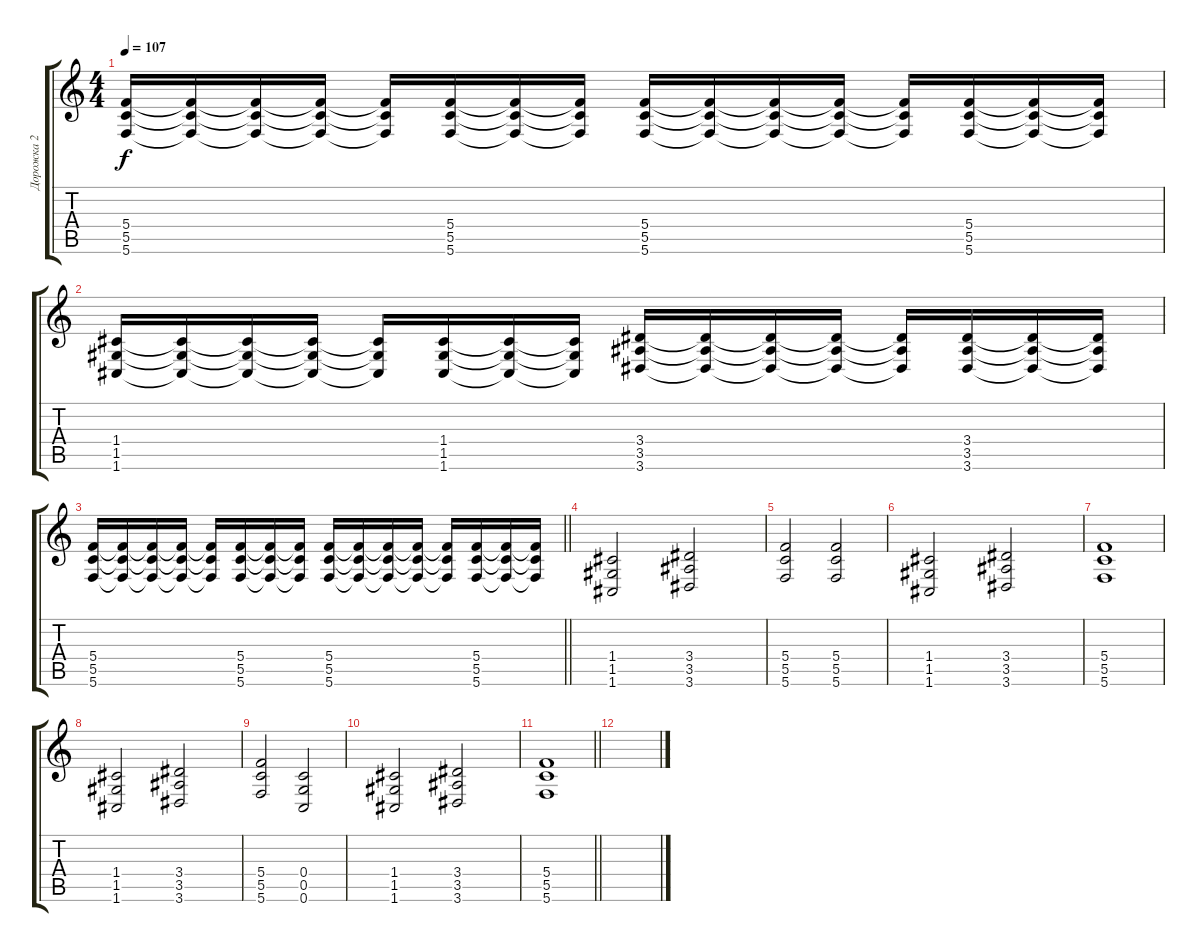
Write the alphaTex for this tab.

\track ("Дорожка 2" "Дорожка 2") {instrument distortionguitar}
\staff {score tabs}
\tuning (D4 A3 F3 C3 G2 C2) {hide}
\ts (4 4)
\tempo 107
\clef g2
\ks c
(5.4 5.5 5.6).16{dy f} (5.4{t} 5.5{t} 5.6{t}).16 (5.4{t} 5.5{t} 5.6{t}).16 (5.4{t} 5.5{t} 5.6{t}).16 (5.4{t} 5.5{t} 5.6{t}).16 (5.4 5.5 5.6).16 (5.4{t} 5.5{t} 5.6{t}).16 (5.4{t} 5.5{t} 5.6{t}).16 (5.4 5.5 5.6).16 (5.4{t} 5.5{t} 5.6{t}).16 (5.4{t} 5.5{t} 5.6{t}).16 (5.4{t} 5.5{t} 5.6{t}).16 (5.4{t} 5.5{t} 5.6{t}).16 (5.4 5.5 5.6).16 (5.4{t} 5.5{t} 5.6{t}).16 (5.4{t} 5.5{t} 5.6{t}).16 |
(1.4 1.5 1.6).16 (1.4{t} 1.5{t} 1.6{t}).16 (1.4{t} 1.5{t} 1.6{t}).16 (1.4{t} 1.5{t} 1.6{t}).16 (1.4{t} 1.5{t} 1.6{t}).16 (1.4 1.5 1.6).16 (1.4{t} 1.5{t} 1.6{t}).16 (1.4{t} 1.5{t} 1.6{t}).16 (3.4 3.5 3.6).16 (3.4{t} 3.5{t} 3.6{t}).16 (3.4{t} 3.5{t} 3.6{t}).16 (3.4{t} 3.5{t} 3.6{t}).16 (3.4{t} 3.5{t} 3.6{t}).16 (3.4 3.5 3.6).16 (3.4{t} 3.5{t} 3.6{t}).16 (3.4{t} 3.5{t} 3.6{t}).16 |
\barLineRight lightlight
(5.4 5.5 5.6).16 (5.4{t} 5.5{t} 5.6{t}).16 (5.4{t} 5.5{t} 5.6{t}).16 (5.4{t} 5.5{t} 5.6{t}).16 (5.4{t} 5.5{t} 5.6{t}).16 (5.4 5.5 5.6).16 (5.4{t} 5.5{t} 5.6{t}).16 (5.4{t} 5.5{t} 5.6{t}).16 (5.4 5.5 5.6).16 (5.4{t} 5.5{t} 5.6{t}).16 (5.4{t} 5.5{t} 5.6{t}).16 (5.4{t} 5.5{t} 5.6{t}).16 (5.4{t} 5.5{t} 5.6{t}).16 (5.4 5.5 5.6).16 (5.4{t} 5.5{t} 5.6{t}).16 (5.4{t} 5.5{t} 5.6{t}).16 |
\section ("" "")
(1.4 1.5 1.6).2 (3.4 3.5 3.6).2 |
(5.4 5.5 5.6).2 (5.4 5.5 5.6).2 |
(1.4 1.5 1.6).2 (3.4 3.5 3.6).2 |
(5.4 5.5 5.6).1 |
(1.4 1.5 1.6).2 (3.4 3.5 3.6).2 |
(5.4 5.5 5.6).2 (0.4 0.5 0.6).2 |
(1.4 1.5 1.6).2 (3.4 3.5 3.6).2 |
\barLineRight lightlight
(5.4 5.5 5.6).1 |
\section ("" "")
